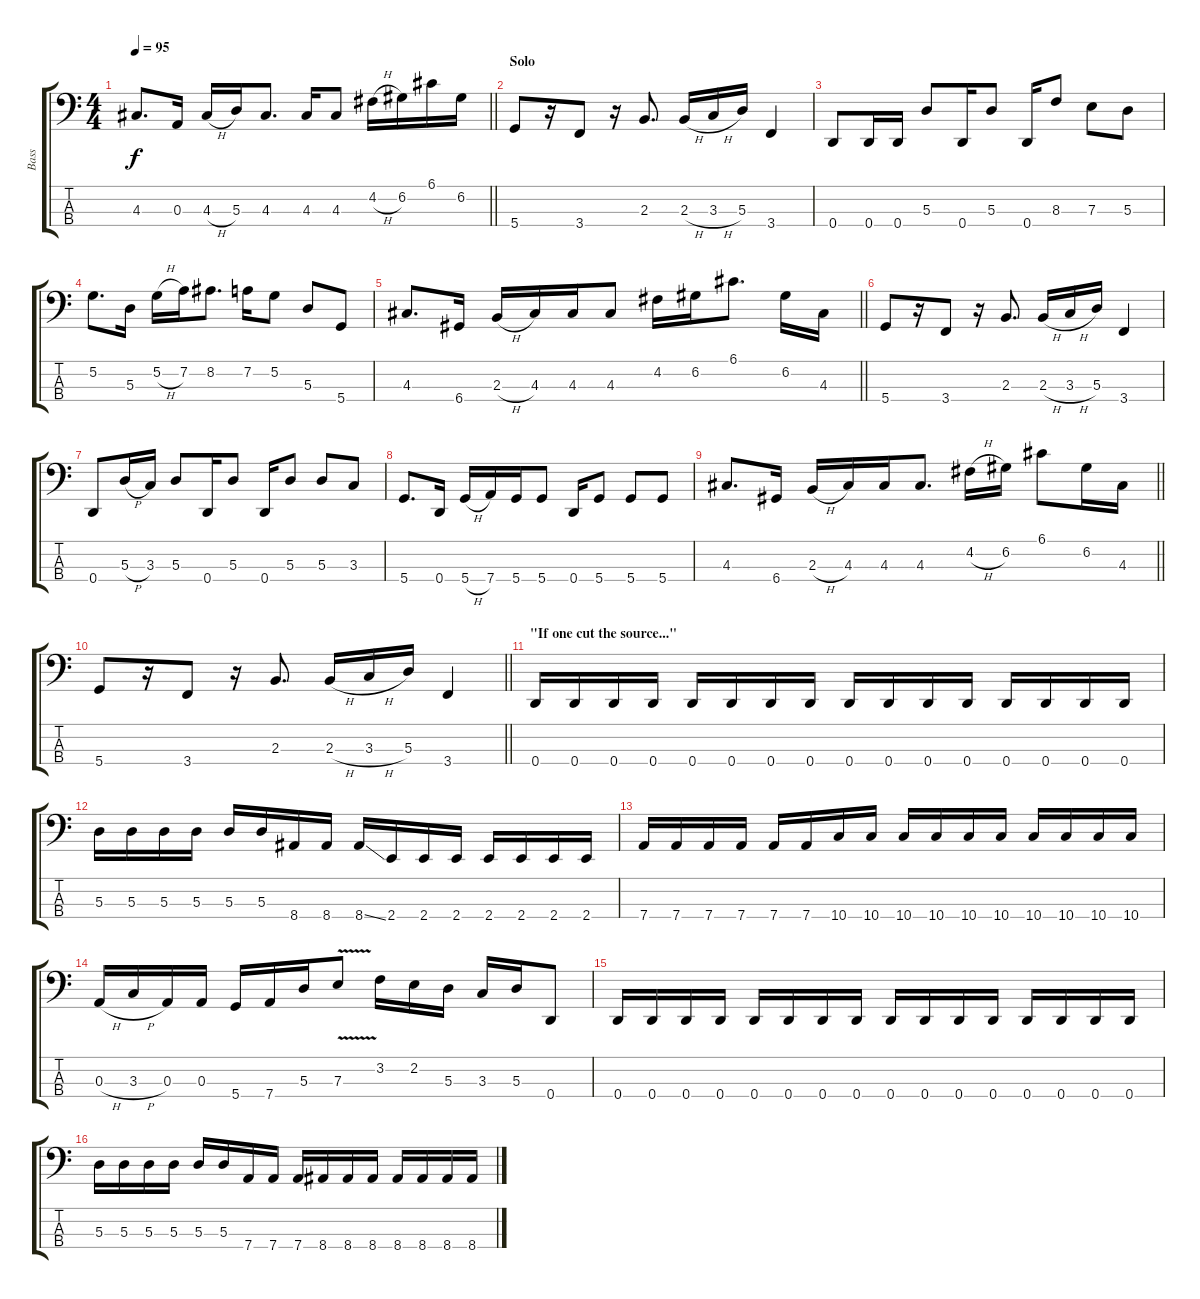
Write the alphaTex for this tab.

\track ("Bass" "Bass") {instrument electricbassfinger}
\staff {score tabs}
\tuning (G2 D2 A1 D1) {hide}
\ts (4 4)
\tempo 95
\clef f4
\barLineRight lightlight
\ks c
4.3.8{d dy f} 0.3.16 4.3{h}.16 5.3.16 4.3.8{d} 4.3.16 4.3.8 4.2{h}.16 6.2.16 6.1.16 6.2.16 |
\section ("" "Solo")
5.4.8 r.16 3.4.8 r.16 2.3.8{d} 2.3{h}.16 3.3{h}.16 5.3.16 3.4.4 |
0.4.8 0.4.16 0.4.16 5.3.8 0.4.16 5.3.8 0.4.16 8.3.8 7.3.8 5.3.8 |
5.2.8{d} 5.3.16 5.2{h}.16 7.2.16 8.2.8{d} 7.2.16 5.2.8 5.3.8 5.4.8 |
\barLineRight lightlight
4.3.8{d} 6.4.16 2.3{h}.16 4.3.16 4.3.16 4.3.8 4.2.16 6.2.16 6.1.8{d} 6.2.16 4.3.16 |
5.4.8 r.16 3.4.8 r.16 2.3.8{d} 2.3{h}.16 3.3{h}.16 5.3.16 3.4.4 |
0.4.8 5.3{h}.16 3.3.16 5.3.8 0.4.16 5.3.8 0.4.16 5.3.8 5.3.8 3.3.8 |
5.4.8{d} 0.4.16 5.4{h}.16 7.4.16 5.4.16 5.4.8 0.4.16 5.4.8 5.4.8 5.4.8 |
\barLineRight lightlight
4.3.8{d} 6.4.16 2.3{h}.16 4.3.16 4.3.16 4.3.8{d} 4.2{h}.16 6.2.16 6.1.8 6.2.16 4.3.16 |
\barLineRight lightlight
5.4.8 r.16 3.4.8 r.16 2.3.8{d} 2.3{h}.16 3.3{h}.16 5.3.16 3.4.4 |
\section ("" "\"If one cut the source...\"")
0.4.16 0.4.16 0.4.16 0.4.16 0.4.16 0.4.16 0.4.16 0.4.16 0.4.16 0.4.16 0.4.16 0.4.16 0.4.16 0.4.16 0.4.16 0.4.16 |
5.3.16 5.3.16 5.3.16 5.3.16 5.3.16 5.3.16 8.4.16 8.4.16 8.4{ss}.16 2.4.16 2.4.16 2.4.16 2.4.16 2.4.16 2.4.16 2.4.16 |
7.4.16 7.4.16 7.4.16 7.4.16 7.4.16 7.4.16 10.4.16 10.4.16 10.4.16 10.4.16 10.4.16 10.4.16 10.4.16 10.4.16 10.4.16 10.4.16 |
0.3{h}.16 3.3{h}.16 0.3.16 0.3.16 5.4.16 7.4.16 5.3.16 7.3{v}.8 3.2.16 2.2.16 5.3.16 3.3.16 5.3.16 0.4.8 |
0.4.16 0.4.16 0.4.16 0.4.16 0.4.16 0.4.16 0.4.16 0.4.16 0.4.16 0.4.16 0.4.16 0.4.16 0.4.16 0.4.16 0.4.16 0.4.16 |
5.3.16 5.3.16 5.3.16 5.3.16 5.3.16 5.3.16 7.4.16 7.4.16 7.4.16 8.4.16 8.4.16 8.4.16 8.4.16 8.4.16 8.4.16 8.4.16
